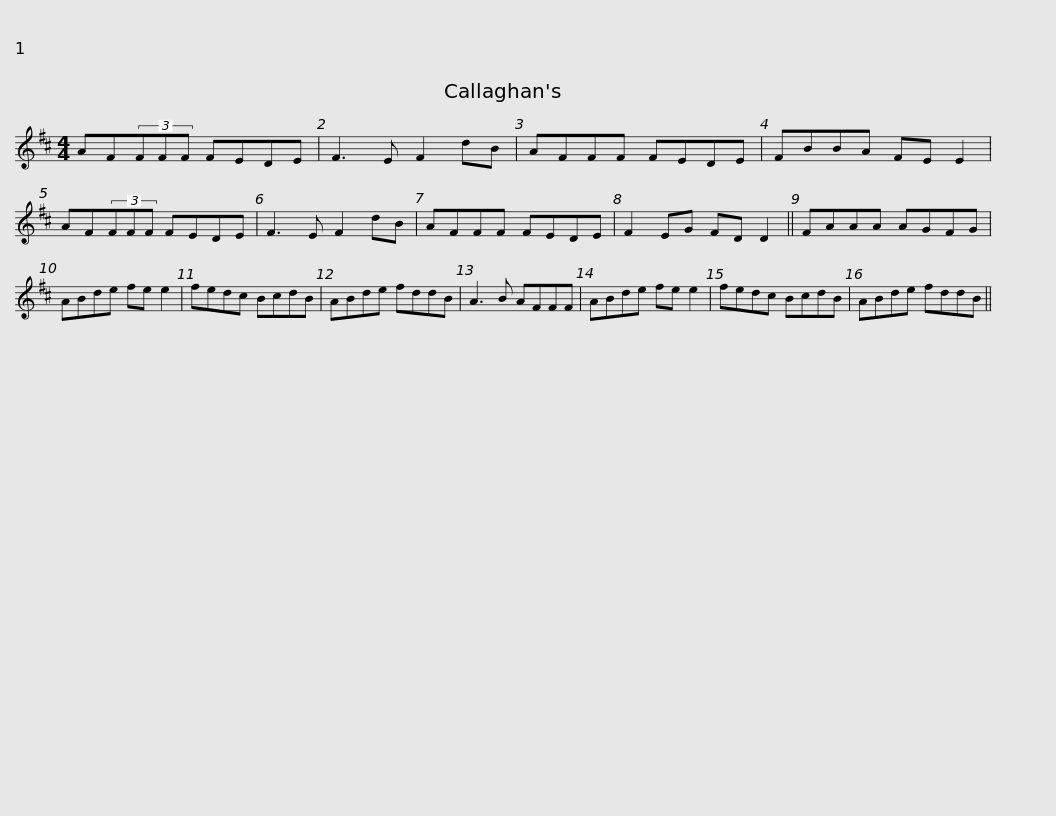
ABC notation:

X:1
L:1/8
M:4/4
I:linebreak $
K:D
V:1 treble
V:1
 AF(3FFF FEDE | F3 E F2 dB | AFFF FEDE | FBBA FE E2 | AF(3FFF FEDE | %5
 F3 E F2 dB |$ AFFF FEDE | F2 EG FD D2 || FAAA AGFG | ABde fe e2 | %10
 fedc BcdB | ABde fddB |$ A3 B AFFF | ABde fe e2 | fedc BcdB | %15
 ABde fddB || %16
